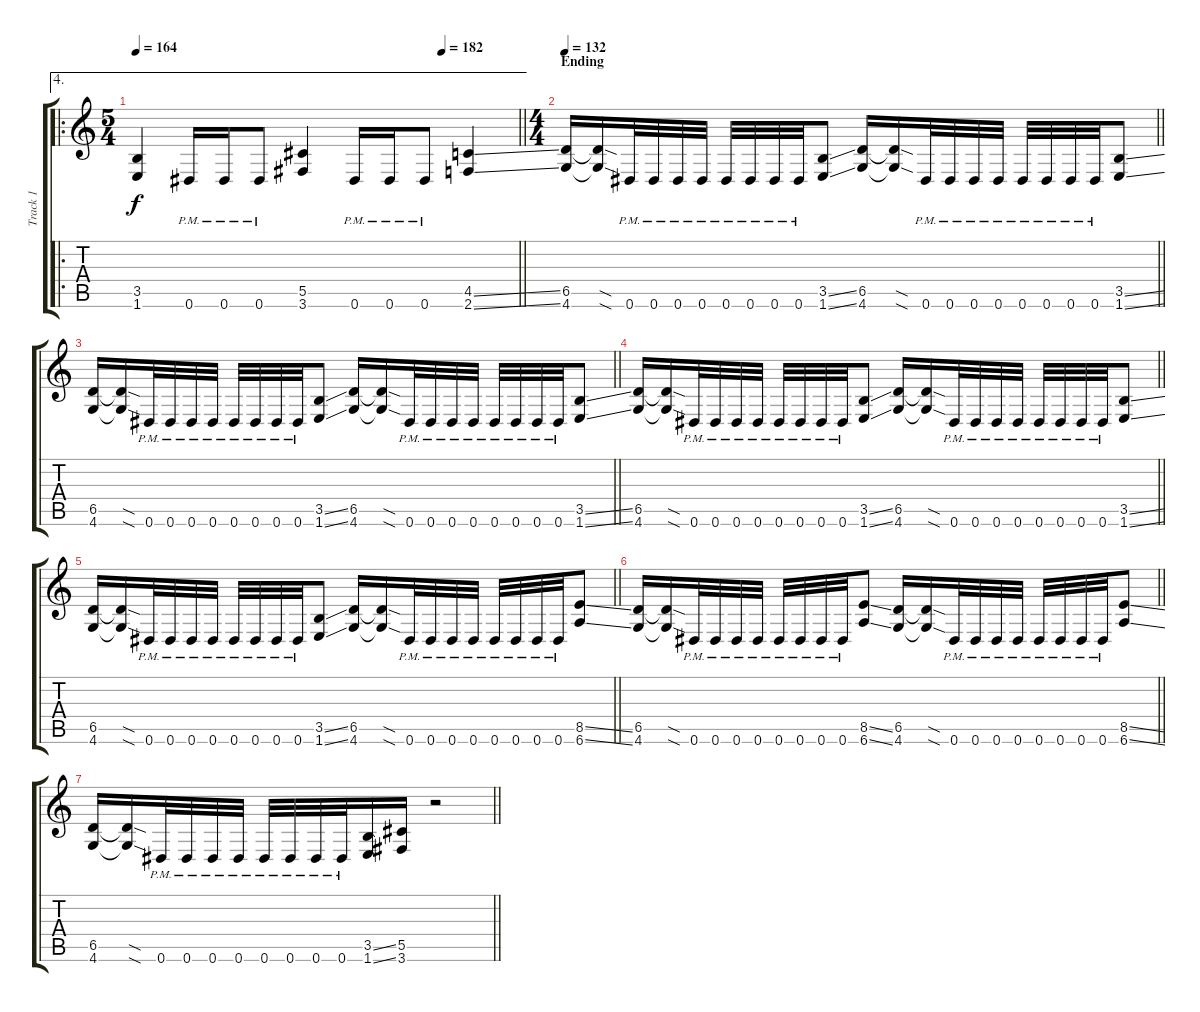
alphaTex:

\track ("Track 1" "Track 1") {instrument distortionguitar}
\staff {score tabs}
\tuning (Eb4 Bb3 Gb3 Db3 Ab2 Eb2) {hide}
\ae 4
\ro
\ts (5 4)
\tempo 164
\tempo (182 0.8)
\clef g2
\barLineRight lightlight
\ks c
(3.5 1.6).4{dy f} 0.6{pm}.16 0.6{pm}.16 0.6{pm}.8 (5.5 3.6).4 0.6{pm}.16 0.6{pm}.16 0.6{pm}.8 (4.5{ss} 2.6{ss}).4 |
\ts (4 4)
\section ("" "Ending")
\tempo 132
\barLineRight lightlight
(6.5 4.6).16 (6.5{sod t} 4.6{sod t}).16 0.6{pm}.32 0.6{pm}.32 0.6{pm}.32 0.6{pm}.32 0.6{pm}.32 0.6{pm}.32 0.6{pm}.32 0.6{pm}.32 (3.5{ss} 1.6{ss}).8 (6.5 4.6).16 (6.5{sod t} 4.6{sod t}).16 0.6{pm}.32 0.6{pm}.32 0.6{pm}.32 0.6{pm}.32 0.6{pm}.32 0.6{pm}.32 0.6{pm}.32 0.6{pm}.32 (3.5{ss} 1.6{ss}).8 |
\barLineRight lightlight
(6.5 4.6).16 (6.5{sod t} 4.6{sod t}).16 0.6{pm}.32 0.6{pm}.32 0.6{pm}.32 0.6{pm}.32 0.6{pm}.32 0.6{pm}.32 0.6{pm}.32 0.6{pm}.32 (3.5{ss} 1.6{ss}).8 (6.5 4.6).16 (6.5{sod t} 4.6{sod t}).16 0.6{pm}.32 0.6{pm}.32 0.6{pm}.32 0.6{pm}.32 0.6{pm}.32 0.6{pm}.32 0.6{pm}.32 0.6{pm}.32 (3.5{ss} 1.6{ss}).8 |
\barLineRight lightlight
(6.5 4.6).16 (6.5{sod t} 4.6{sod t}).16 0.6{pm}.32 0.6{pm}.32 0.6{pm}.32 0.6{pm}.32 0.6{pm}.32 0.6{pm}.32 0.6{pm}.32 0.6{pm}.32 (3.5{ss} 1.6{ss}).8 (6.5 4.6).16 (6.5{sod t} 4.6{sod t}).16 0.6{pm}.32 0.6{pm}.32 0.6{pm}.32 0.6{pm}.32 0.6{pm}.32 0.6{pm}.32 0.6{pm}.32 0.6{pm}.32 (3.5{ss} 1.6{ss}).8 |
\barLineRight lightlight
(6.5 4.6).16 (6.5{sod t} 4.6{sod t}).16 0.6{pm}.32 0.6{pm}.32 0.6{pm}.32 0.6{pm}.32 0.6{pm}.32 0.6{pm}.32 0.6{pm}.32 0.6{pm}.32 (3.5{ss} 1.6{ss}).8 (6.5 4.6).16 (6.5{sod t} 4.6{sod t}).16 0.6{pm}.32 0.6{pm}.32 0.6{pm}.32 0.6{pm}.32 0.6{pm}.32 0.6{pm}.32 0.6{pm}.32 0.6{pm}.32 (8.5{ss} 6.6{ss}).8 |
\barLineRight lightlight
(6.5 4.6).16 (6.5{sod t} 4.6{sod t}).16 0.6{pm}.32 0.6{pm}.32 0.6{pm}.32 0.6{pm}.32 0.6{pm}.32 0.6{pm}.32 0.6{pm}.32 0.6{pm}.32 (8.5{ss} 6.6{ss}).8 (6.5 4.6).16 (6.5{sod t} 4.6{sod t}).16 0.6{pm}.32 0.6{pm}.32 0.6{pm}.32 0.6{pm}.32 0.6{pm}.32 0.6{pm}.32 0.6{pm}.32 0.6{pm}.32 (8.5{ss} 6.6{ss}).8 |
\barLineRight lightlight
(6.5 4.6).16 (6.5{sod t} 4.6{sod t}).16 0.6{pm}.32 0.6{pm}.32 0.6{pm}.32 0.6{pm}.32 0.6{pm}.32 0.6{pm}.32 0.6{pm}.32 0.6{pm}.32 (3.5{ss} 1.6{ss}).16 (5.5 3.6).16 r.2
